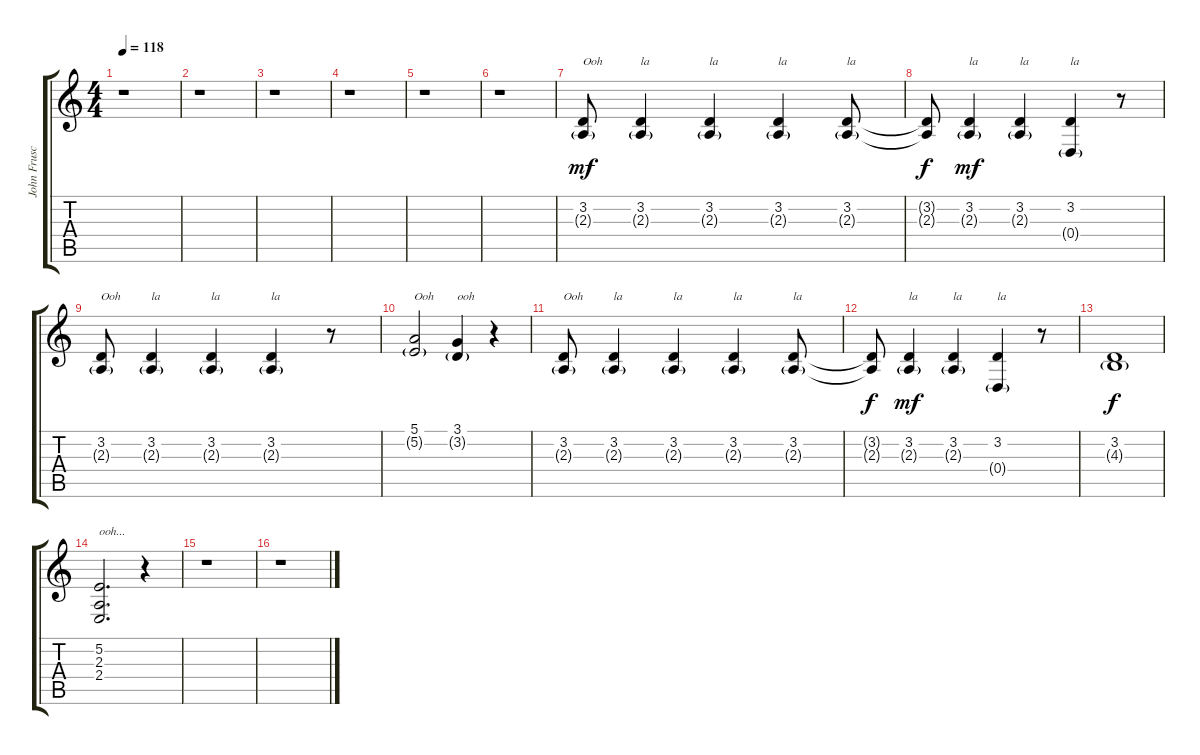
\track ("John Frusciante (Back Vocals)" "John Frusc") {instrument altosax}
\staff {score tabs}
\tuning (E4 B3 G3 D3 A2 E2) {hide}
\ts (4 4)
\tempo 118
\clef g2
\ks c
r.1{dy f} |
r.1 |
r.1 |
r.1 |
r.1 |
r.1 |
(3.2 2.3{g}).8{txt "Ooh" dy mf} (3.2 2.3{g}).4{txt "la"} (3.2 2.3{g}).4{txt "la"} (3.2 2.3{g}).4{txt "la"} (3.2 2.3{g}).8{txt "la"} |
(3.2{t} 2.3{t}).8{dy f} (3.2 2.3{g}).4{txt "la" dy mf} (3.2 2.3{g}).4{txt "la"} (3.2 0.4{g}).4{txt "la"} r.8 |
(3.2 2.3{g}).8{txt "Ooh"} (3.2 2.3{g}).4{txt "la"} (3.2 2.3{g}).4{txt "la"} (3.2 2.3{g}).4{txt "la"} r.8 |
(5.1 5.2{g}).2{txt "Ooh"} (3.1 3.2{g}).4{txt "ooh"} r.4 |
(3.2 2.3{g}).8{txt "Ooh"} (3.2 2.3{g}).4{txt "la"} (3.2 2.3{g}).4{txt "la"} (3.2 2.3{g}).4{txt "la"} (3.2 2.3{g}).8{txt "la"} |
(3.2{t} 2.3{t}).8{dy f} (3.2 2.3{g}).4{txt "la" dy mf} (3.2 2.3{g}).4{txt "la"} (3.2 0.4{g}).4{txt "la"} r.8 |
(3.2 4.3{g}).1{dy f} |
(5.2 2.3 2.4).2{d txt "ooh..."} r.4 |
r.1 |
r.1
